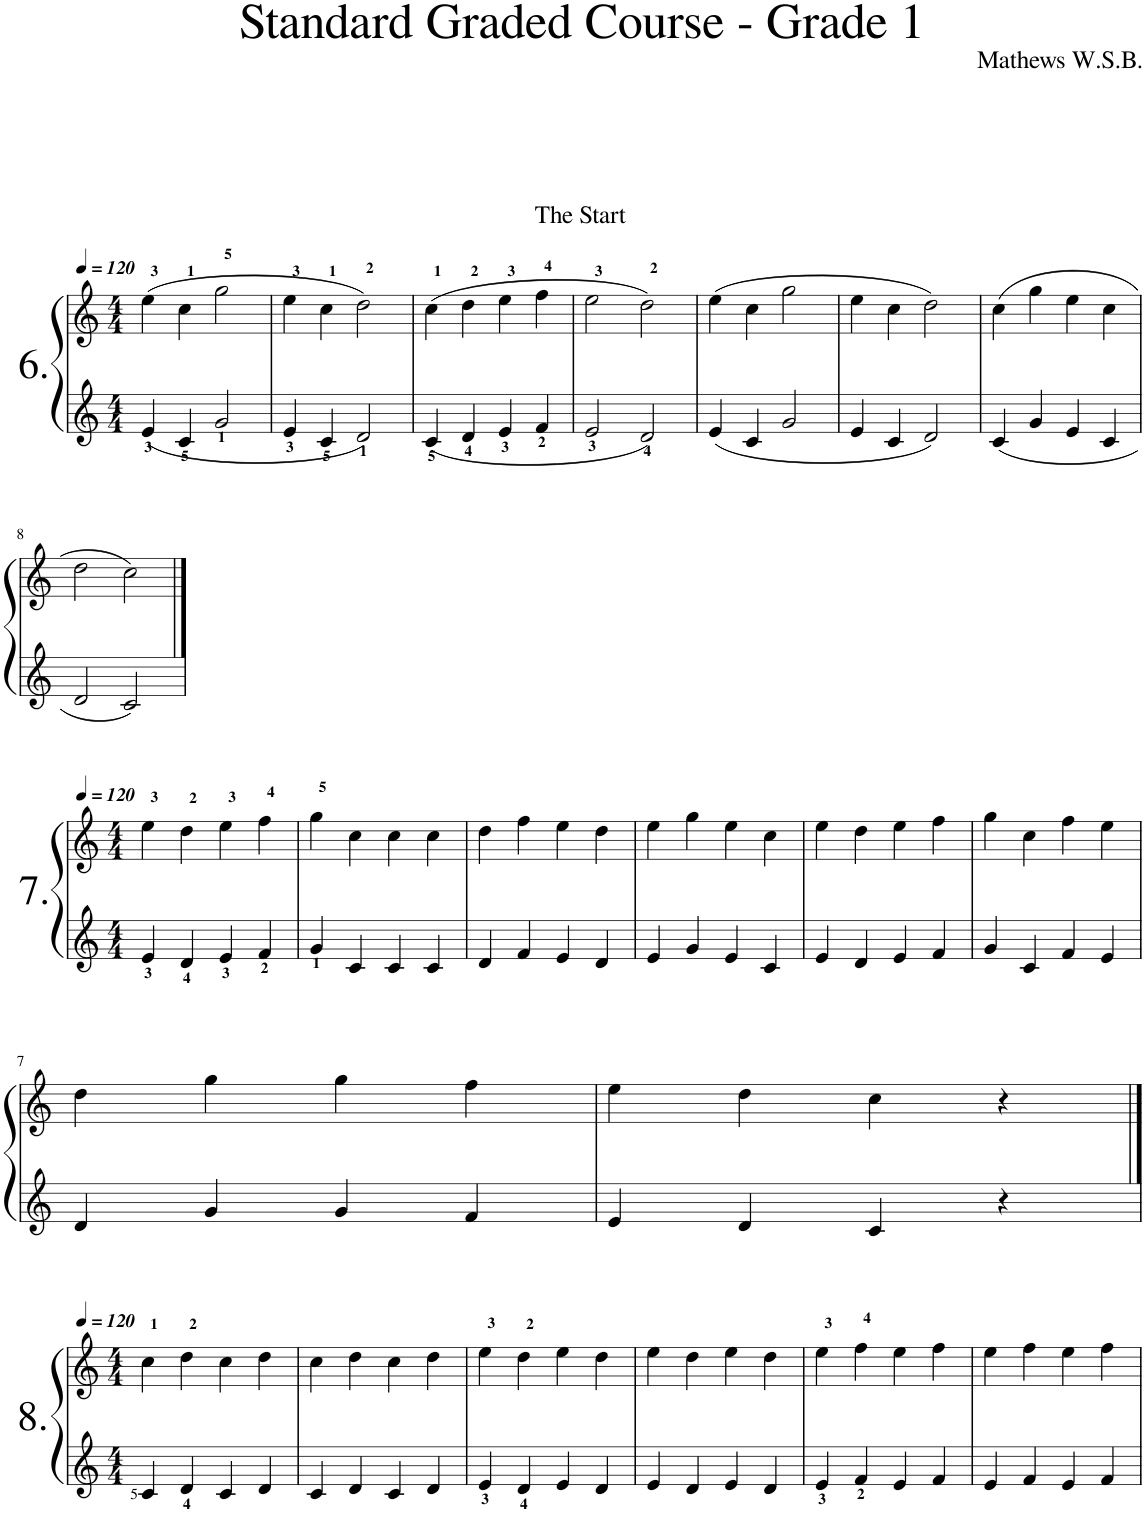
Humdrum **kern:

**kern	**kern
*part1	*part1
*staff2	*staff1
*I"Piano	*
*I'Pno.	*
*clefG2	*clefG2
*k[]	*k[]
*M4/4	*M4/4
*MM120	*MM120
=1	=1
4e/	(4ee\
4c/	4cc\
2g/	2gg\
=2	=2
4e/	4ee\
4c/	4cc\
2d/	2dd\)
=3	=3
4c/	(4cc\
4d/	4dd\
4e/	4ee\
4f/	4ff\
=4	=4
2e/	2ee\
2d/	2dd\)
=5	=5
4e/	(4ee\
4c/	4cc\
2g/	2gg\
=6	=6
4e/	4ee\
4c/	4cc\
2d/	2dd\)
=7	=7
4c/	(4cc\
4g/	4gg\
4e/	4ee\
4c/	4cc\
!!LO:LB:g=z
=8	=8
2d/	2dd\
2c/	2cc\)
!!LO:LB:g=z
==1	==1
*M4/4	*M4/4
*	*MM120
4e/	4ee\
4d/	4dd\
4e/	4ee\
4f/	4ff\
=2	=2
4g/	4gg\
4c/	4cc\
4c/	4cc\
4c/	4cc\
=3	=3
4d/	4dd\
4f/	4ff\
4e/	4ee\
4d/	4dd\
=4	=4
4e/	4ee\
4g/	4gg\
4e/	4ee\
4c/	4cc\
=5	=5
4e/	4ee\
4d/	4dd\
4e/	4ee\
4f/	4ff\
=6	=6
4g/	4gg\
4c/	4cc\
4f/	4ff\
4e/	4ee\
!!LO:LB:g=z
=7	=7
4d/	4dd\
4g/	4gg\
4g/	4gg\
4f/	4ff\
=8	=8
4e/	4ee\
4d/	4dd\
4c/	4cc\
4r	4r
!!LO:LB:g=z
==1	==1
*M4/4	*M4/4
*	*MM120
4c/	4cc\
4d/	4dd\
4c/	4cc\
4d/	4dd\
=2	=2
4c/	4cc\
4d/	4dd\
4c/	4cc\
4d/	4dd\
=3	=3
4e/	4ee\
4d/	4dd\
4e/	4ee\
4d/	4dd\
=4	=4
4e/	4ee\
4d/	4dd\
4e/	4ee\
4d/	4dd\
=5	=5
4e/	4ee\
4f/	4ff\
4e/	4ee\
4f/	4ff\
=6	=6
4e/	4ee\
4f/	4ff\
4e/	4ee\
4f/	4ff\
=	=
*-	*-
